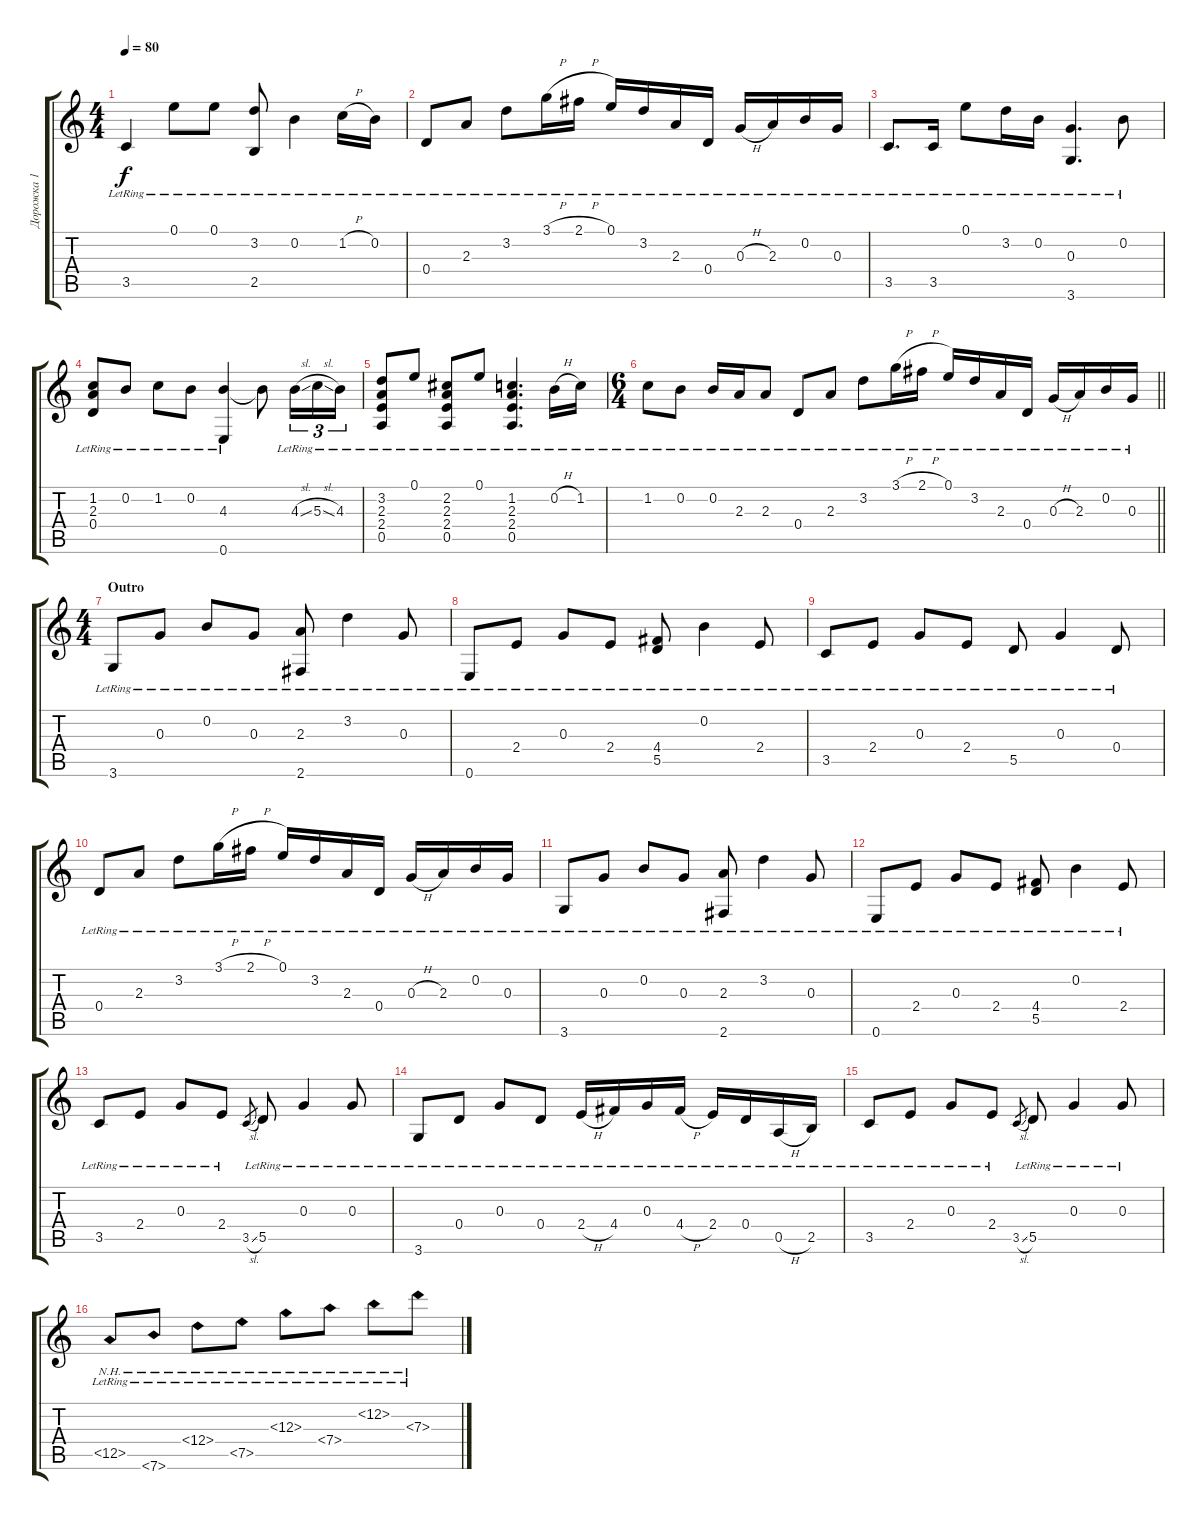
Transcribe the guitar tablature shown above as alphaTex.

\track ("Дорожка 1" "Дорожка 1") {instrument acousticguitarsteel}
\staff {score tabs}
\tuning (E4 B3 G3 D3 A2 E2) {hide}
\ts (4 4)
\tempo 80
\clef g2
\ks c
3.5{lr}.4{dy f} 0.1{lr}.8 0.1{lr}.8 (3.2{lr} 2.5{lr}).8 0.2{lr}.4 1.2{h lr}.16 0.2{lr}.16 |
0.4{lr}.8 2.3{lr}.8 3.2{lr}.8 3.1{h lr}.16 2.1{h lr}.16 0.1{lr}.16 3.2{lr}.16 2.3{lr}.16 0.4{lr}.16 0.3{h lr}.16 2.3{lr}.16 0.2{lr}.16 0.3{lr}.16 |
3.5{lr}.8{d} 3.5{lr}.16 0.1{lr}.8 3.2{lr}.16 0.2{lr}.16 (0.3{lr} 3.6{lr}).4{d} 0.2{lr}.8 |
(1.2{lr} 2.3{lr} 0.4{lr}).8 0.2{lr}.8 1.2{lr}.8 0.2{lr}.8 (4.3{lr} 0.6{lr}).4 4.3{t}.8 4.3{sl lr}.16{tu (3 2)} 5.3{sl lr}.16{tu (3 2)} 4.3{lr}.16{tu (3 2)} |
(3.2{lr} 2.3{lr} 2.4{lr} 0.5{lr}).8 0.1{lr}.8 (2.2{lr} 2.3{lr} 2.4{lr} 0.5{lr}).8 0.1{lr}.8 (1.2{lr} 2.3{lr} 2.4{lr} 0.5{lr}).4{d} 0.2{h lr}.16 1.2{lr}.16 |
\ts (6 4)
\barLineRight lightlight
1.2{lr}.8 0.2{lr}.8 0.2{lr}.16 2.3{lr}.16 2.3{lr}.8 0.4{lr}.8 2.3{lr}.8 3.2{lr}.8 3.1{h lr}.16 2.1{h lr}.16 0.1{lr}.16 3.2{lr}.16 2.3{lr}.16 0.4{lr}.16 0.3{h lr}.16 2.3{lr}.16 0.2{lr}.16 0.3{lr}.16 |
\ts (4 4)
\section ("" "Outro")
3.6{lr}.8 0.3{lr}.8 0.2{lr}.8 0.3{lr}.8 (2.3{lr} 2.6{lr}).8 3.2{lr}.4 0.3{lr}.8 |
0.6{lr}.8 2.4{lr}.8 0.3{lr}.8 2.4{lr}.8 (4.4{lr} 5.5{lr}).8 0.2{lr}.4 2.4{lr}.8 |
3.5{lr}.8 2.4{lr}.8 0.3{lr}.8 2.4{lr}.8 5.5{lr}.8 0.3{lr}.4 0.4{lr}.8 |
0.4{lr}.8 2.3{lr}.8 3.2{lr}.8 3.1{h lr}.16 2.1{h lr}.16 0.1{lr}.16 3.2{lr}.16 2.3{lr}.16 0.4{lr}.16 0.3{h lr}.16 2.3{lr}.16 0.2{lr}.16 0.3{lr}.16 |
3.6{lr}.8 0.3{lr}.8 0.2{lr}.8 0.3{lr}.8 (2.3{lr} 2.6{lr}).8 3.2{lr}.4 0.3{lr}.8 |
0.6{lr}.8 2.4{lr}.8 0.3{lr}.8 2.4{lr}.8 (4.4{lr} 5.5{lr}).8 0.2{lr}.4 2.4{lr}.8 |
3.5{lr}.8 2.4{lr}.8 0.3{lr}.8 2.4{lr}.8 3.5{sl}.8{gr} 5.5{lr}.8 0.3{lr}.4 0.3{lr}.8 |
3.6{lr}.8 0.4{lr}.8 0.3{lr}.8 0.4{lr}.8 2.4{h lr}.16 4.4{lr}.16 0.3{lr}.16 4.4{h lr}.16 2.4{lr}.16 0.4{lr}.16 0.5{h lr}.16 2.5{lr}.16 |
3.5{lr}.8 2.4{lr}.8 0.3{lr}.8 2.4{lr}.8 3.5{sl}.8{gr} 5.5{lr}.8 0.3{lr}.4 0.3{lr}.8 |
12.5{nh lr}.8 7.6{nh lr}.8 12.4{nh lr}.8 7.5{nh lr}.8 12.3{nh lr}.8 7.4{nh lr}.8 12.2{nh lr}.8 7.3{nh lr}.8
